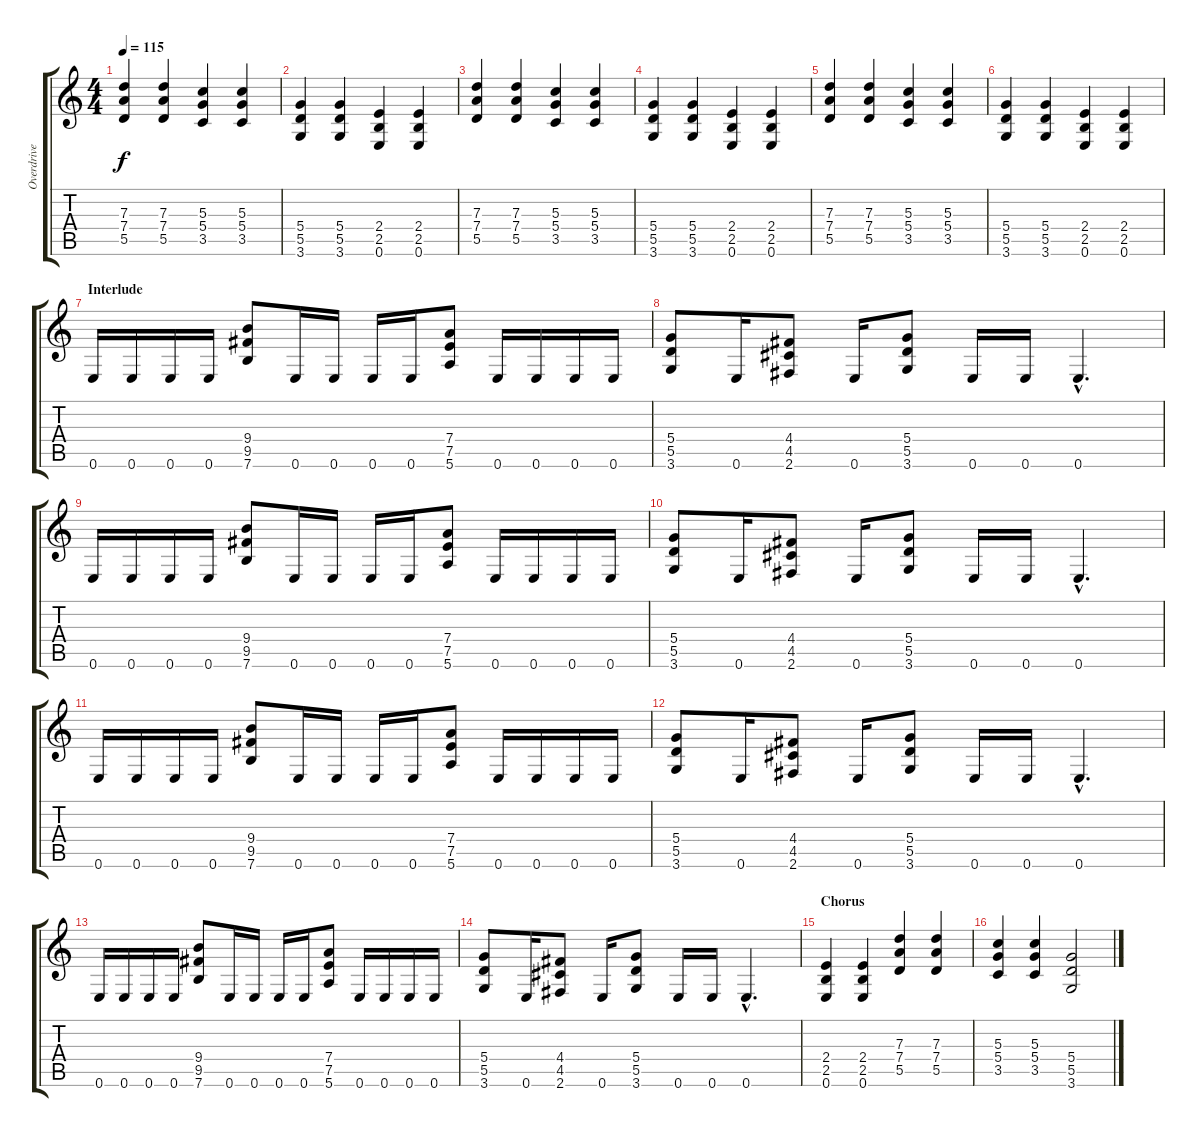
\track ("Overdrive Gtr" "Overdrive ") {instrument overdrivenguitar}
\staff {score tabs}
\tuning (E4 B3 G3 D3 A2 E2) {hide}
\ts (4 4)
\tempo 115
\clef g2
\ks c
(7.3 7.4 5.5).4{dy f} (7.3 7.4 5.5).4 (5.3 5.4 3.5).4 (5.3 5.4 3.5).4 |
(5.4 5.5 3.6).4 (5.4 5.5 3.6).4 (2.4 2.5 0.6).4 (2.4 2.5 0.6).4 |
(7.3 7.4 5.5).4 (7.3 7.4 5.5).4 (5.3 5.4 3.5).4 (5.3 5.4 3.5).4 |
(5.4 5.5 3.6).4 (5.4 5.5 3.6).4 (2.4 2.5 0.6).4 (2.4 2.5 0.6).4 |
(7.3 7.4 5.5).4 (7.3 7.4 5.5).4 (5.3 5.4 3.5).4 (5.3 5.4 3.5).4 |
(5.4 5.5 3.6).4 (5.4 5.5 3.6).4 (2.4 2.5 0.6).4 (2.4 2.5 0.6).4 |
\section ("" "Interlude")
0.6.16 0.6.16 0.6.16 0.6.16 (9.4 9.5 7.6).8 0.6.16 0.6.16 0.6.16 0.6.16 (7.4 7.5 5.6).8 0.6.16 0.6.16 0.6.16 0.6.16 |
(5.4 5.5 3.6).8 0.6.16 (4.4 4.5 2.6).8 0.6.16 (5.4 5.5 3.6).8 0.6.16 0.6.16 0.6{hac}.4{d} |
0.6.16 0.6.16 0.6.16 0.6.16 (9.4 9.5 7.6).8 0.6.16 0.6.16 0.6.16 0.6.16 (7.4 7.5 5.6).8 0.6.16 0.6.16 0.6.16 0.6.16 |
(5.4 5.5 3.6).8 0.6.16 (4.4 4.5 2.6).8 0.6.16 (5.4 5.5 3.6).8 0.6.16 0.6.16 0.6{hac}.4{d} |
0.6.16 0.6.16 0.6.16 0.6.16 (9.4 9.5 7.6).8 0.6.16 0.6.16 0.6.16 0.6.16 (7.4 7.5 5.6).8 0.6.16 0.6.16 0.6.16 0.6.16 |
(5.4 5.5 3.6).8 0.6.16 (4.4 4.5 2.6).8 0.6.16 (5.4 5.5 3.6).8 0.6.16 0.6.16 0.6{hac}.4{d} |
0.6.16 0.6.16 0.6.16 0.6.16 (9.4 9.5 7.6).8 0.6.16 0.6.16 0.6.16 0.6.16 (7.4 7.5 5.6).8 0.6.16 0.6.16 0.6.16 0.6.16 |
(5.4 5.5 3.6).8 0.6.16 (4.4 4.5 2.6).8 0.6.16 (5.4 5.5 3.6).8 0.6.16 0.6.16 0.6{hac}.4{d} |
\section ("" "Chorus")
(2.4 2.5 0.6).4 (2.4 2.5 0.6).4 (7.3 7.4 5.5).4 (7.3 7.4 5.5).4 |
(5.3 5.4 3.5).4 (5.3 5.4 3.5).4 (5.4 5.5 3.6).2
